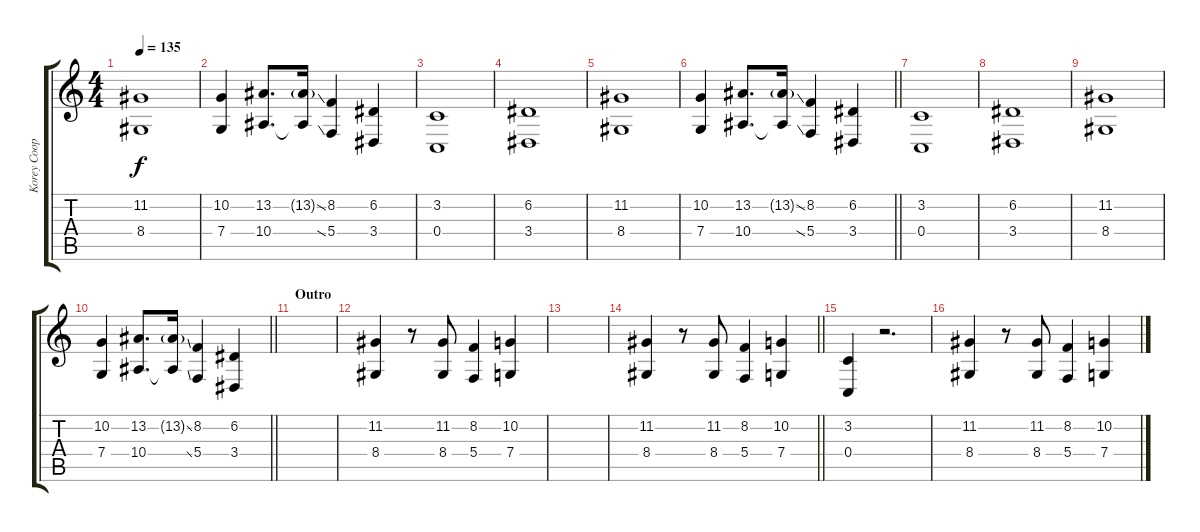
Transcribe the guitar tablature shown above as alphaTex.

\track ("Korey Cooper" "Korey Coop") {instrument stringensemble1}
\staff {score tabs}
\tuning (D4 A3 F3 C3 G2 C2) {hide}
\ts (4 4)
\tempo 135
\clef g2
\ks c
(11.2 8.4).1{dy f} |
(10.2 7.4).4 (13.2 10.4).8{d} (13.2{ss g} 10.4{ss t}).16 (8.2 5.4).4 (6.2 3.4).4 |
(3.2 0.4).1 |
(6.2 3.4).1 |
(11.2 8.4).1 |
\barLineRight lightlight
(10.2 7.4).4 (13.2 10.4).8{d} (13.2{ss g} 10.4{ss t}).16 (8.2 5.4).4 (6.2 3.4).4 |
(3.2 0.4).1 |
(6.2 3.4).1 |
(11.2 8.4).1 |
\barLineRight lightlight
(10.2 7.4).4 (13.2 10.4).8{d} (13.2{ss g} 10.4{ss t}).16 (8.2 5.4).4 (6.2 3.4).4 |
\section ("" "Outro")
|
(11.2 8.4).4 r.8 (11.2 8.4).8 (8.2 5.4).4 (10.2 7.4).4 |
|
\barLineRight lightlight
(11.2 8.4).4 r.8 (11.2 8.4).8 (8.2 5.4).4 (10.2 7.4).4 |
(3.2 0.4).4 r.2{d} |
(11.2 8.4).4 r.8 (11.2 8.4).8 (8.2 5.4).4 (10.2 7.4).4
